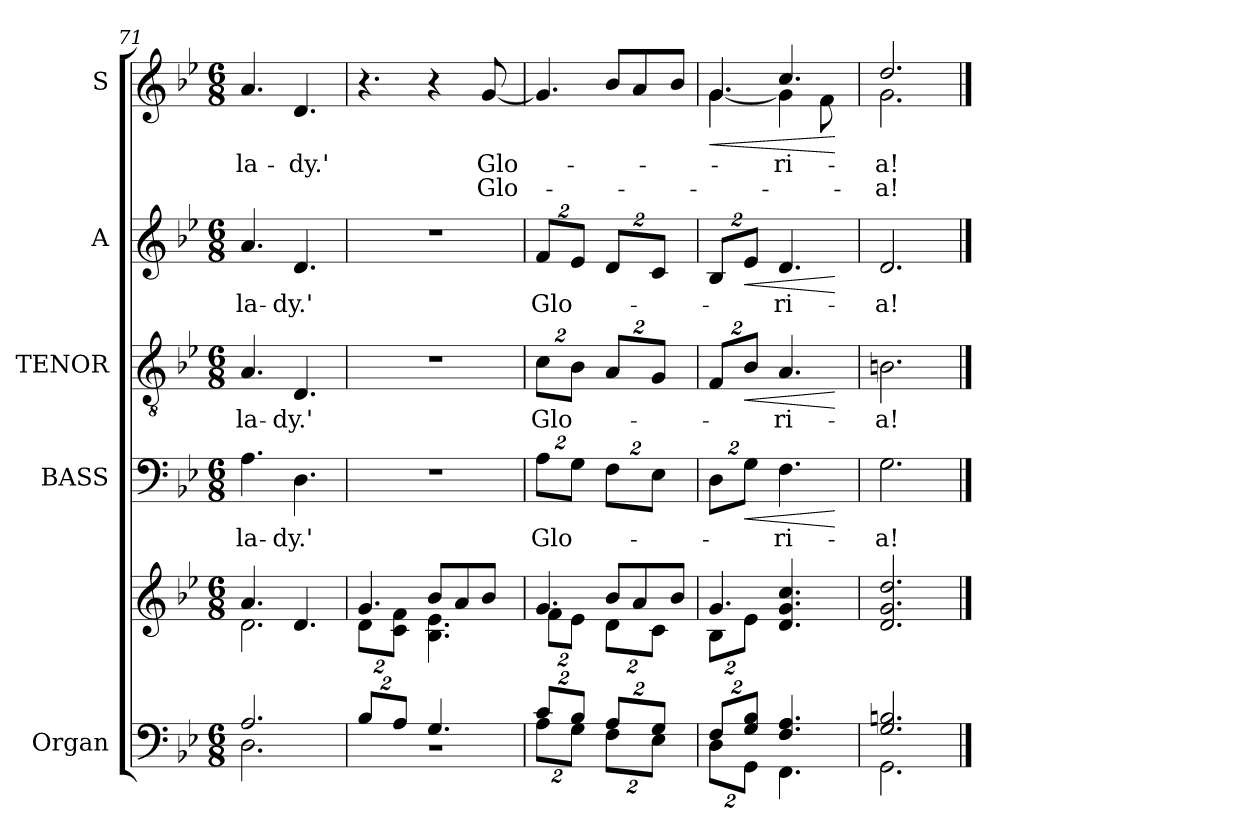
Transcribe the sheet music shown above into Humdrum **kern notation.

**kern	**kern	**dynam	**kern	**text	**dynam	**kern	**text	**dynam	**kern	**text	**dynam	**kern	**text	**text	**dynam
*part5	*part5	*part5	*part4	*part4	*part4	*part3	*part3	*part3	*part2	*part2	*part2	*part1	*part1	*part1	*part1
*staff6	*staff5	*staff5/6	*staff4	*staff4	*staff4	*staff3	*staff3	*staff3	*staff2	*staff2	*staff2	*staff1	*staff1	*staff1	*staff1
*I"Organ	*	*	*I"BASS	*	*	*I"TENOR	*	*	*I"A	*	*	*I"S	*	*	*
*I'Org.	*	*	*I'B.	*	*	*I'T.	*	*	*I'A.	*	*	*I'S.	*	*	*
!!LO:LB:g=z
*clefF4	*clefG2	*	*clefF4	*	*	*clefGv2	*	*	*clefG2	*	*	*clefG2	*	*	*
*	*	*	*	*	*	*ITrd7c12	*	*	*	*	*	*	*	*	*
*k[b-e-]	*k[b-e-]	*	*k[b-e-]	*	*	*k[b-e-]	*	*	*k[b-e-]	*	*	*k[b-e-]	*	*	*
*B-:	*B-:	*	*B-:	*	*	*B-:	*	*	*B-:	*	*	*B-:	*	*	*
*M6/8	*M6/8	*	*M6/8	*	*	*M6/8	*	*	*M6/8	*	*	*M6/8	*	*	*
=71	=71	=71	=71	=71	=71	=71	=71	=71	=71	=71	=71	=71	=71	=71	=71
*^	*^	*	*	*	*	*	*	*	*	*	*	*	*	*	*
!	!	!	!	!	!	!LO:LY:b:color=#000000	!	!	!	!	!	!	!	!	!	!	!
!	!	!	!	!	!	!	!	!	!LO:LY:b:color=#000000	!	!	!	!	!	!	!	!
!	!	!	!	!	!	!	!	!	!	!	!	!LO:LY:b:color=#000000	!	!	!	!	!
!	!	!	!	!	!	!	!	!	!	!	!	!	!	!	!LO:LY:b:color=#000000	!	!
2.Ai/	2.Di\	4.ai/	2.di\	.	4.Ai\	la-	.	4.AAi/	la-	.	4.ai/	la-	.	4.ai/	la-	.	.
!	!	!	!	!	!	!LO:LY:b:color=#000000	!	!	!	!	!	!	!	!	!	!	!
!	!	!	!	!	!	!	!	!	!LO:LY:b:color=#000000	!	!	!	!	!	!	!	!
!	!	!	!	!	!	!	!	!	!	!	!	!LO:LY:b:color=#000000	!	!	!	!	!
!	!	!	!	!	!	!	!	!	!	!	!	!	!	!	!LO:LY:b:color=#000000	!	!
.	.	4.di/	.	.	4.Di\	-dy.'	.	4.DDi/	-dy.'	.	4.di/	-dy.'	.	4.di/	-dy.'	.	.
=72	=72	=72	=72	=72	=72	=72	=72	=72	=72	=72	=72	=72	=72	=72	=72	=72	=72
*Xbrackettup	*	*	*Xbrackettup	*	*	*	*	*	*	*	*	*	*	*	*	*	*
!	!	!	!	!	!LO:N:vis=1	!	!	!LO:N:vis=1	!	!	!LO:N:vis=1	!	!	!	!	!	!
*	*	*	*	*	*	*	*	*	*	*	*	*	*	*^	*	*	*
16%3B-i/L	2.r	4.gi/	16%3di\L	.	2.r	.	.	2.r	.	.	2.r	.	.	4.r	4.ryy	.	.	.
16%3Ai/J	.	.	16%3ci\ 16%3fiJ	.	.	.	.	.	.	.	.	.	.	.	.	.	.	.
4.Gi/	.	8b-i/L	4.B-i\ 4.e-i	.	.	.	.	.	.	.	.	.	.	4r	8ryy	.	.	.
.	.	8ai/	.	.	.	.	.	.	.	.	.	.	.	.	8ryy	.	.	.
!	!	!	!	!	!	!	!	!	!	!	!	!	!	!	!	!LO:LY:a:color=#000000	!LO:LY:b:color=#000000	!
.	.	8b-i/J	.	.	.	.	.	.	.	.	.	.	.	[8gi/	8ryy	Glo-	Glo-	.
*	*	*	*	*	*	*	*	*	*	*	*	*	*	*v	*v	*	*	*
=73	=73	=73	=73	=73	=73	=73	=73	=73	=73	=73	=73	=73	=73	=73	=73	=73	=73
*	*	*	*	*	*Xbrackettup	*	*	*	*	*	*	*	*	*	*	*	*
*	*	*	*	*	*	*	*	*	*	*	*	*	*	*^	*	*	*
!	!	!	!	!	!	!LO:LY:b:color=#000000	!	!	!	!	!	!	!	!	!	!	!	!
*	*	*	*	*	*	*	*	*	*	*	*	*	*	*v	*v	*	*	*
*	*	*	*	*	*	*	*	*Xbrackettup	*	*	*	*	*	*	*	*	*
*	*	*	*	*	*	*	*	*	*	*	*	*	*	*^	*	*	*
!	!	!	!	!	!	!	!	!	!LO:LY:b:color=#000000	!	!	!	!	!	!	!	!	!
*	*	*	*	*	*	*	*	*	*	*	*	*	*	*v	*v	*	*	*
*	*	*	*	*	*	*	*	*	*	*	*Xbrackettup	*	*	*	*	*	*
*	*	*	*	*	*	*	*	*	*	*	*	*	*	*^	*	*	*
!	!	!	!	!	!	!	!	!	!	!	!	!LO:LY:b:color=#000000	!	!	!	!	!	!
*	*	*	*	*	*	*	*	*	*	*	*	*	*	*v	*v	*	*	*
16%3ci/L	16%3Ai\L	4.gi/	16%3fi\L	.	16%3Ai\L	Glo-	.	16%3Ci\L	Glo-	.	16%3fi/L	Glo-	.	4.gi/]	.	.	.
16%3B-i/J	16%3Gi\J	.	16%3e-i\J	.	16%3Gi\J	.	.	16%3BB-i\J	.	.	16%3e-i/J	.	.	.	.	.	.
16%3Ai/L	16%3Fi\L	8b-i/L	16%3di\L	.	16%3Fi\L	.	.	16%3AAi/L	.	.	16%3di/L	.	.	8b-i/L	.	.	.
.	.	8ai/	.	.	.	.	.	.	.	.	.	.	.	8ai/	.	.	.
16%3Gi/J	16%3E-i\J	.	16%3ci\J	.	16%3E-i\J	.	.	16%3GGi/J	.	.	16%3ci/J	.	.	.	.	.	.
.	.	8b-i/J	.	.	.	.	.	.	.	.	.	.	.	8b-i/J	.	.	.
=74	=74	=74	=74	=74	=74	=74	=74	=74	=74	=74	=74	=74	=74	=74	=74	=74	=74
!	!	!	!	!	!	!	!	!	!	!	!	!	!	!LO:TX:t=rit.	!	!	!
!	!	!	!	!	!	!	!	!	!	!	!	!	!	!	!	!	!LO:HP:b
*	*	*	*	*	*	*	*	*	*	*	*	*	*	*^	*	*	*
16%3Fi/L	16%3Di\L	4.gi/	16%3B-i\L	.	16%3Di\L	.	.	16%3FFi/L	.	.	16%3B-i/L	.	.	4.gi/	[4.gi\	.	.	<
!	!	!	!	!	!	!	!LO:HP:b	!	!	!LO:HP:b	!	!	!LO:HP:b	!	!	!	!	!
16%3Gi/ 16%3B-iJ	16%3GGi\J	.	16%3e-i\J	[ [	16%3Gi\J	.	<	16%3BB-i/J	.	<	16%3e-i/J	.	<	.	.	.	.	.
!	!	!	!	!	!	!LO:LY:b:color=#000000	!	!	!	!	!	!	!	!	!	!	!	!
!	!	!	!	!	!	!	!	!	!LO:LY:b:color=#000000	!	!	!	!	!	!	!	!	!
!	!	!	!	!	!	!	!	!	!	!	!	!LO:LY:b:color=#000000	!	!	!	!	!	!
!	!	!	!	!	!	!	!	!	!	!	!	!	!	!	!	!LO:LY:a:color=#000000	!	!
4.Fi/ 4.Ai	4.FFi\	4.di/ 4.gi 4.cci	4.ryy	.	4.Fi\	-ri-	.	4.AAi/	-ri-	.	4.di/	-ri-	.	4.cci/	4gi\]	-ri-	.	.
.	.	.	.	.	.	.	.	.	.	.	.	.	.	.	8fi\	.	.	.
*v	*v	*	*	*	*	*	*	*	*	*	*	*	*	*v	*v	*	*	*
*	*v	*v	*	*	*	*	*	*	*	*	*	*	*	*	*	*
.	.	.	.	.	[	.	.	[	.	.	[	.	.	.	[
=75	=75	=75	=75	=75	=75	=75	=75	=75	=75	=75	=75	=75	=75	=75	=75
*^	*	*	*	*	*	*	*	*	*	*	*	*	*	*	*
!	!	!	!	!	!LO:LY:b:color=#000000	!	!	!	!	!	!	!	!	!	!	!
!	!	!	!	!	!	!	!	!LO:LY:b:color=#000000	!	!	!	!	!	!	!	!
!	!	!	!	!	!	!	!	!	!	!	!LO:LY:b:color=#000000	!	!	!	!	!
!	!	!	!	!	!	!	!	!	!	!	!	!	!	!LO:LY:a:color=#000000	!LO:LY:b:color=#000000	!
*	*	*	*	*	*	*	*	*	*	*	*	*	*^	*	*	*
2.Gi/ 2.Bni	2.GGi\	2.di/ 2.gi 2.ddi	.	2.Gi\	-a!	.	2.BBni\	-a!	.	2.di/	-a!	.	2.ddi/	2.gi\	-a!	a!	.
*v	*v	*	*	*	*	*	*	*	*	*	*	*	*v	*v	*	*	*
==	==	==	==	==	==	==	==	==	==	==	==	==	==	==	==
*-	*-	*-	*-	*-	*-	*-	*-	*-	*-	*-	*-	*-	*-	*-	*-
